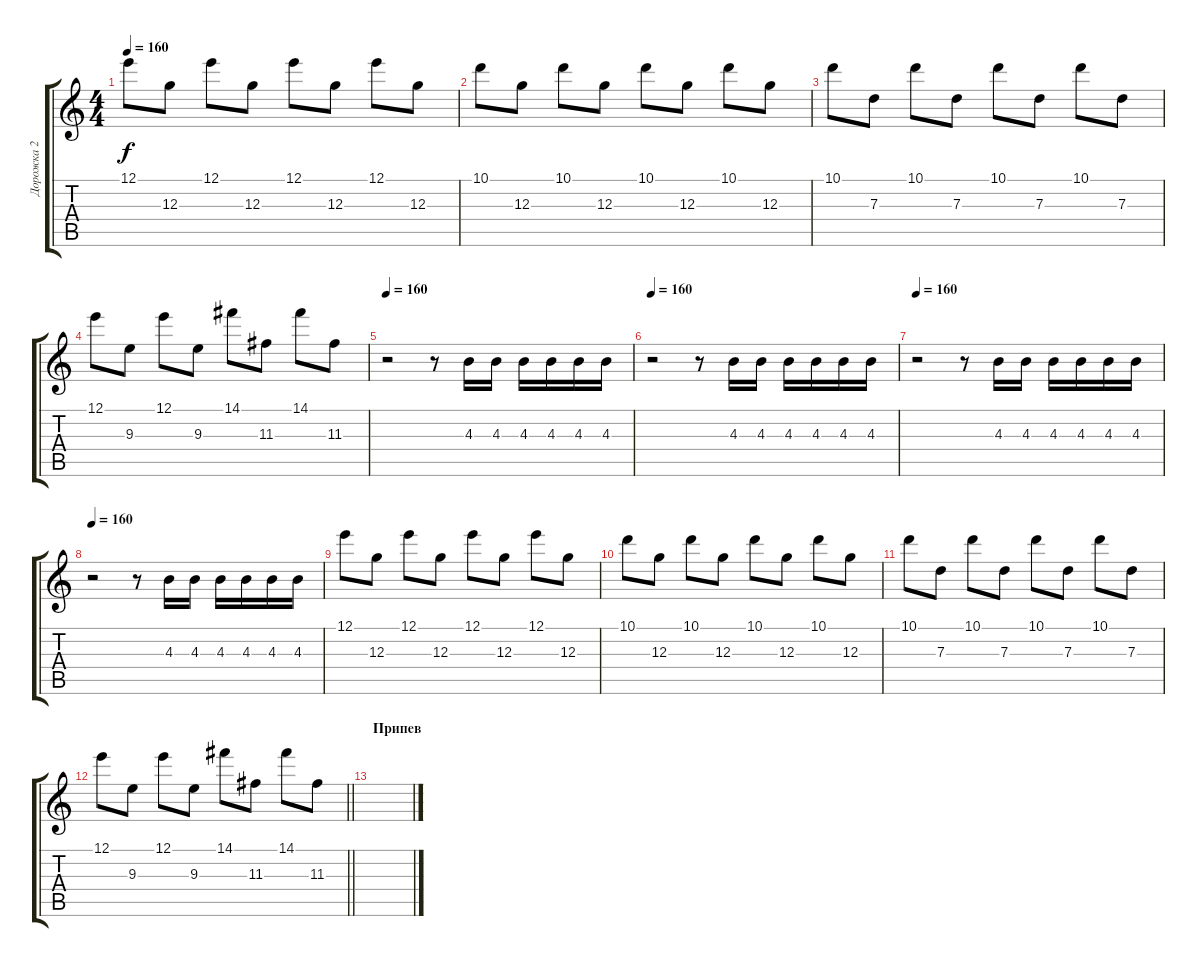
\track ("Дорожка 2" "Дорожка 2") {instrument acousticguitarsteel}
\staff {score tabs}
\tuning (E4 B3 G3 D3 A2 E2) {hide}
\ts (4 4)
\tempo 160
\clef g2
\ks c
12.1.8{dy f} 12.3.8 12.1.8 12.3.8 12.1.8 12.3.8 12.1.8 12.3.8 |
10.1.8 12.3.8 10.1.8 12.3.8 10.1.8 12.3.8 10.1.8 12.3.8 |
10.1.8 7.3.8 10.1.8 7.3.8 10.1.8 7.3.8 10.1.8 7.3.8 |
12.1.8 9.3.8 12.1.8 9.3.8 14.1.8 11.3.8 14.1.8 11.3.8 |
\tempo 160
r.2 r.8 4.3.16 4.3.16 4.3.16 4.3.16 4.3.16 4.3.16 |
\tempo 160
r.2 r.8 4.3.16 4.3.16 4.3.16 4.3.16 4.3.16 4.3.16 |
\tempo 160
r.2 r.8 4.3.16 4.3.16 4.3.16 4.3.16 4.3.16 4.3.16 |
\tempo 160
r.2 r.8 4.3.16 4.3.16 4.3.16 4.3.16 4.3.16 4.3.16 |
12.1.8 12.3.8 12.1.8 12.3.8 12.1.8 12.3.8 12.1.8 12.3.8 |
10.1.8 12.3.8 10.1.8 12.3.8 10.1.8 12.3.8 10.1.8 12.3.8 |
10.1.8 7.3.8 10.1.8 7.3.8 10.1.8 7.3.8 10.1.8 7.3.8 |
\barLineRight lightlight
12.1.8 9.3.8 12.1.8 9.3.8 14.1.8 11.3.8 14.1.8 11.3.8 |
\section ("" "Припев")
